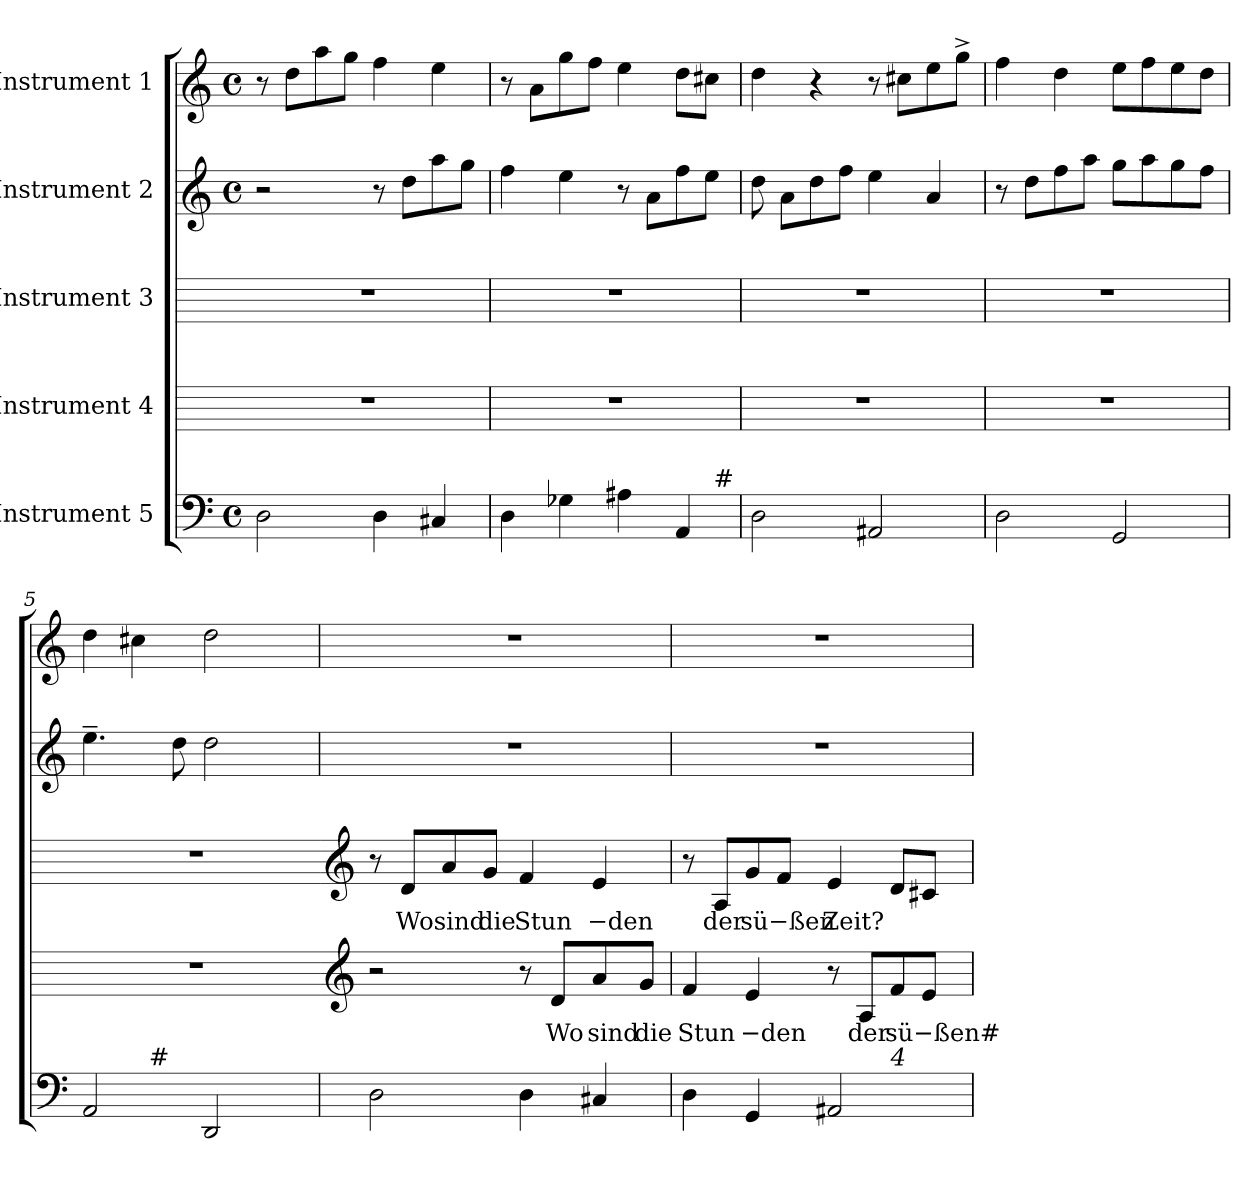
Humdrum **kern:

**kern	**kern	**text	**kern	**text	**kern	**kern
*part5	*part4	*part4	*part3	*part3	*part2	*part1
*staff5	*staff4	*staff4	*staff3	*staff3	*staff2	*staff1
*I"Instrument 5	*I"Instrument 4	*	*I"Instrument 3	*	*I"Instrument 2	*I"Instrument 1
!!LO:PB:g=z
*stria5	*stria5	*	*stria5	*	*stria5	*stria5
*clefF4	*	*	*	*	*clefG2	*clefG2
*M4/4	*	*	*	*	*M4/4	*M4/4
*met(c)	*	*	*	*	*met(c)	*met(c)
=1	=1	=1	=1	=1	=1	=1
2D\	1r	.	1r	.	2r	8r
.	.	.	.	.	.	8dd\L
.	.	.	.	.	.	8aa\
.	.	.	.	.	.	8gg\J
4D\	.	.	.	.	8r	4ff\
.	.	.	.	.	8dd\L	.
4C#X>/	.	.	.	.	8aa\	4ee\
.	.	.	.	.	8gg\J	.
=2	=2	=2	=2	=2	=2	=2
*^	*	*	*	*	*	*
4D\	2ryy	1r	.	1r	.	4ff\	8r
.	.	.	.	.	.	.	8a\L
4G-\	.	.	.	.	.	4ee\	8gg\
.	.	.	.	.	.	.	8ff\J
4A#\	4ryy	.	.	.	.	8r	4ee\
.	.	.	.	.	.	8a\L	.
4AA/	8ryy	.	.	.	.	8ff\	8dd\L
.	64ryy	.	.	.	.	8ee\J	8cc#X\J
!	!LO:TX:a:t=#	!	!	!	!	!	!
.	16..ryy	.	.	.	.	.	.
*v	*v	*	*	*	*	*	*
=3	=3	=3	=3	=3	=3	=3
2D\	1r	.	1r	.	8dd\	4dd\
.	.	.	.	.	8a\L	.
.	.	.	.	.	8dd\	4r
.	.	.	.	.	8ff\J	.
2AA#/	.	.	.	.	4ee\	8r
.	.	.	.	.	.	8cc#X\L
.	.	.	.	.	4a/	8ee\
.	.	.	.	.	.	8gg^<\J
=4	=4	=4	=4	=4	=4	=4
2D\	1r	.	1r	.	8r	4ff\
.	.	.	.	.	8dd\L	.
.	.	.	.	.	8ff\	4dd\
.	.	.	.	.	8aa\J	.
2GG>/	.	.	.	.	8gg\L	8ee\L
.	.	.	.	.	8aa\	8ff\
.	.	.	.	.	8gg\	8ee\
.	.	.	.	.	8ff\J	8dd\J
=5	=5	=5	=5	=5	=5	=5
*^	*	*	*	*	*	*
2AA>/	4ryy	1r	.	1r	.	4.ee~>\	4dd\
.	32.ryy	.	.	.	.	.	4cc#X\
!	!LO:TX:a:t=#	!	!	!	!	!	!
.	2ryy	.	.	.	.	.	.
.	.	.	.	.	.	8dd\	.
2DD/	.	.	.	.	.	2dd\	2dd\
.	8ryy	.	.	.	.	.	.
.	16ryy	.	.	.	.	.	.
.	64ryy	.	.	.	.	.	.
*v	*v	*	*	*	*	*	*
!!LO:LB:g=z
=6	=6	=6!	=6	=6!	=6	=6!
*	*clefG2	*	*clefG2	*	*	*
*^	*	*	*	*	*	*
!LO:TX:b:t=.	!	!	!	!	!	!	!
*v	*v	*	*	*	*	*	*
2D\	2r	.	8r	.	1r	1r
!	!	!	!	!LO:LY:b	!	!
.	.	.	8d/L	Wosind	.	.
.	.	.	8a/	.	.	.
!	!	!	!	!LO:LY:b:cj	!	!
.	.	.	8g/J	die	.	.
!	!	!	!	!LO:LY:b:cj	!	!
4D\	8r	.	4f/	Stun	.	.
!	!	!LO:LY:b:cj	!	!	!	!
.	8d/L	Wo	.	.	.	.
!	!	!LO:LY:b:cj	!	!LO:LY:b:rj	!	!
4C#X>/	8a/	sind	4e/	−den	.	.
!	!	!LO:LY:b:cj	!	!	!	!
.	8g/J	die	.	.	.	.
=7	=7	=7	=7	=7	=7	=7
!	!	!LO:LY:b:cj	!	!	!	!
*^	*	*	*	*	*	*
4D\	2.ryy	4f/	Stun	8r	.	1r	1r
!	!	!	!	!	!LO:LY:b:cj	!	!
.	.	.	.	8A/L	der	.	.
!	!	!	!LO:LY:b:rj	!	!LO:LY:b:cj	!	!
4GG>/	.	4e/	−den	8g/	sü	.	.
!	!	!	!	!	!LO:LY:b:rj	!	!
.	.	.	.	8f/J	−ßen	.	.
!	!	!	!	!	!LO:LY:b:cj	!	!
2AA#/	.	8r	.	4e/	Zeit?	.	.
!	!	!	!LO:LY:b:cj	!	!	!	!
.	.	8A/L	der	.	.	.	.
!	!LO:TX:a:i:t=4	!	!	!	!	!	!
!	!	!	!LO:LY:b:cj	!	!	!	!
.	4ryy	8f/	sü	8d/L	.	.	.
!	!	!	!LO:LY:b:rj	!	!	!	!
.	.	8e/J	−ßen#	8c#X/J	.	.	.
*v	*v	*	*	*	*	*	*
=	=	=	=	=	=	=
*-	*-	*-	*-	*-	*-	*-
